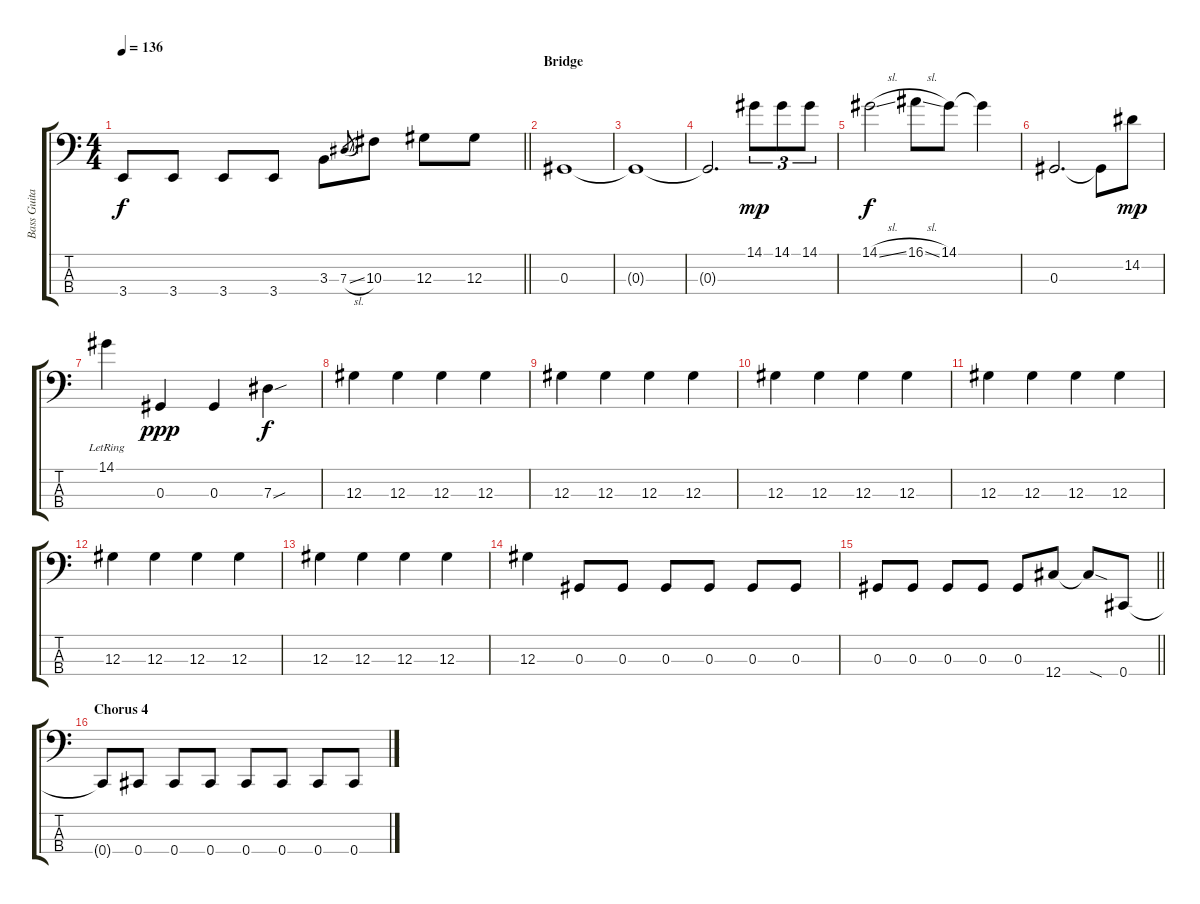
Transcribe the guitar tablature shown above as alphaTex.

\track ("Bass Guitar" "Bass Guita") {instrument electricbassfinger}
\staff {score tabs}
\tuning (Gb2 Db2 Ab1 Db1) {hide}
\ts (4 4)
\tempo 136
\clef f4
\barLineRight lightlight
\ks c
3.4.8{dy f} 3.4.8 3.4.8 3.4.8 3.3.8 7.3{sl}.8{gr} 10.3.8 12.3.8 12.3.8 |
\section ("" "Bridge")
0.3.1 |
0.3{t}.1 |
0.3{t}.2{d} 14.1.8{tu (3 2) dy mp volume 10} 14.1.8{tu (3 2)} 14.1.8{tu (3 2)} |
14.1{sl}.2{dy f} 16.1{sl}.8 14.1.8 14.1{t}.4 |
0.3.2{d volume 7} 0.3{t}.8 14.2.8{dy mp} |
14.1{lr}.4 0.3.4{dy ppp} 0.3.4 7.3{sou}.4{dy f} |
12.3.4 12.3.4 12.3.4 12.3.4 |
12.3.4 12.3.4 12.3.4 12.3.4 |
12.3.4 12.3.4 12.3.4 12.3.4 |
12.3.4 12.3.4 12.3.4 12.3.4 |
12.3.4 12.3.4 12.3.4 12.3.4 |
12.3.4 12.3.4 12.3.4 12.3.4 |
12.3.4 0.3.8{volume 4} 0.3.8{volume 10} 0.3.8 0.3.8 0.3.8 0.3.8 |
\barLineRight lightlight
0.3.8 0.3.8 0.3.8 0.3.8 0.3.8 12.4.8{volume 10} 12.4{sod t}.8 0.4.8 |
\section ("" "Chorus 4")
0.4{t}.8 0.4.8 0.4.8 0.4.8 0.4.8 0.4.8 0.4.8 0.4.8
